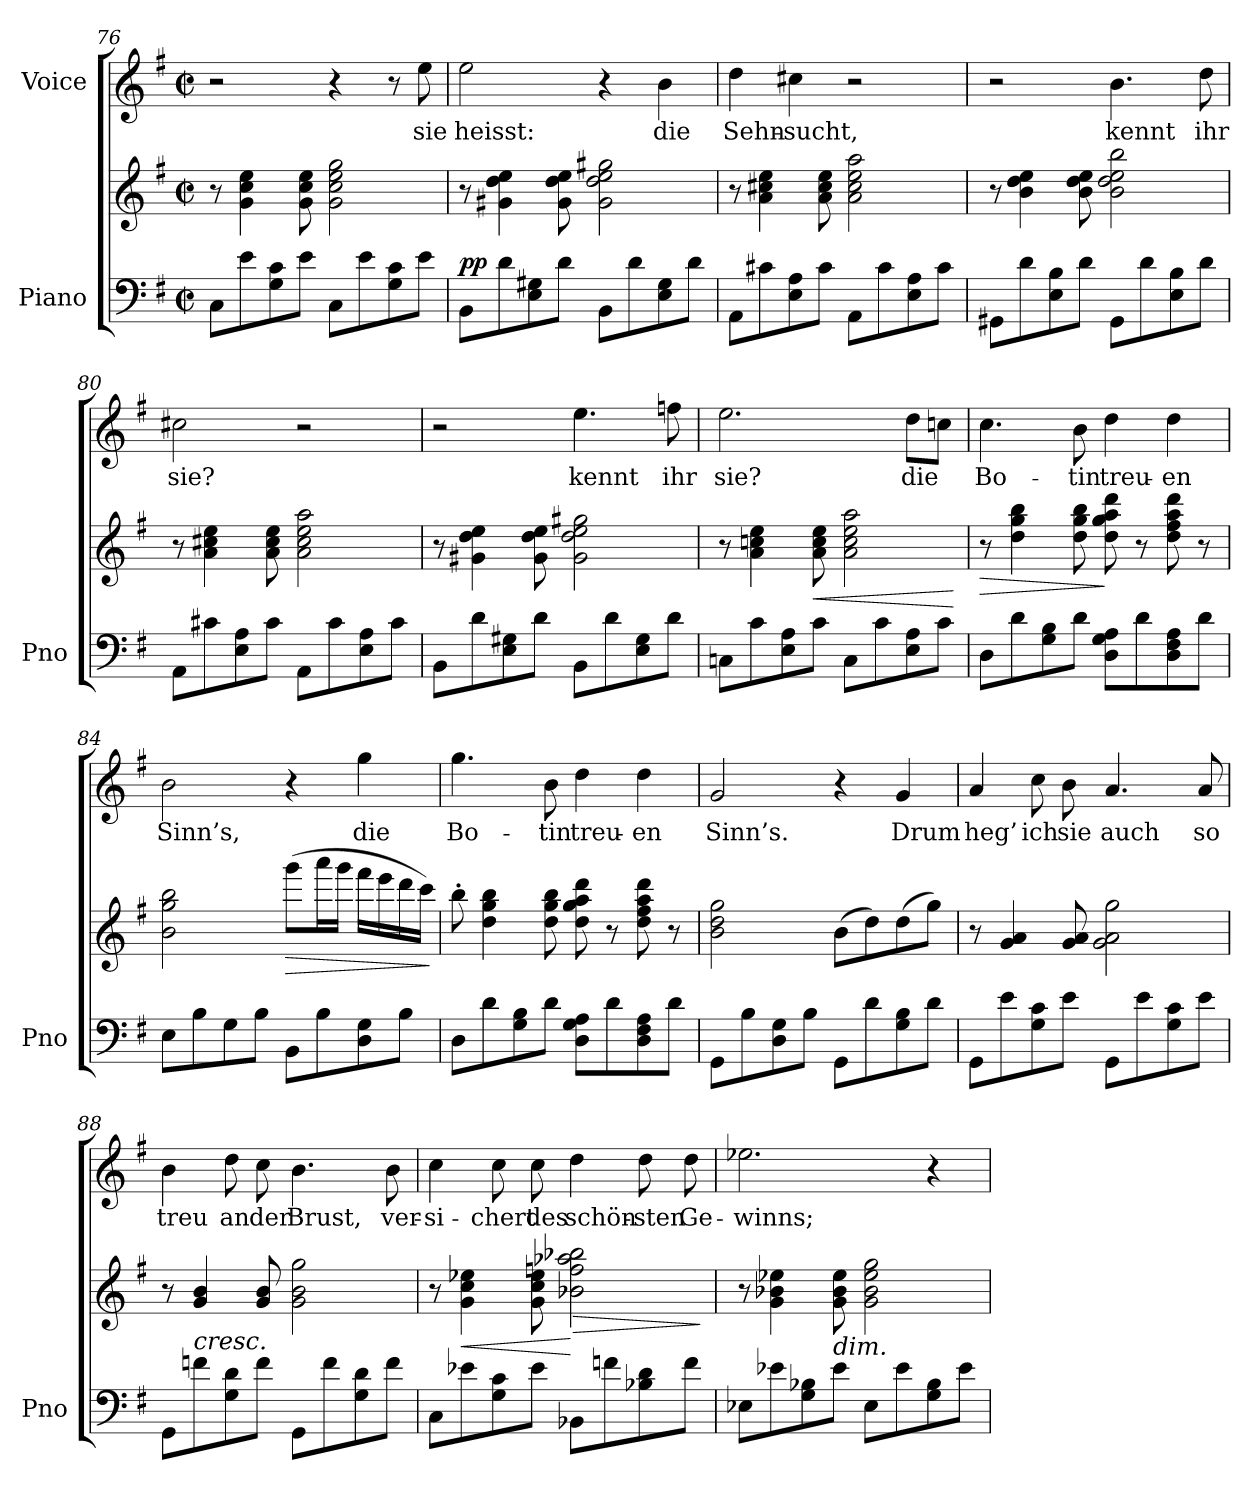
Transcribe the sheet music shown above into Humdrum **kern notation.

**kern	**kern	**dynam	**kern	**text
*part2	*part2	*part2	*part1	*part1
*staff3	*staff2	*staff2/3	*staff1	*staff1
*I"Piano	*	*	*I"Voice	*
*I'Pno	*	*	*	*
*clefF4	*clefG2	*	*clefG2	*
*k[f#]	*k[f#]	*	*k[f#]	*
*M2/2	*M2/2	*	*M2/2	*
*met(c|)	*met(c|)	*	*met(c|)	*
=76	=76	=76	=76	=76
8C\L	8r	.	2r	.
8e\	4g\ 4cc\ 4ee\	.	.	.
8G\ 8c\	.	.	.	.
8e\J	8g\ 8cc\ 8ee\	.	.	.
8C\L	2g\ 2cc\ 2ee\ 2gg\	.	4r	.
8e\	.	.	.	.
8G\ 8c\	.	.	8r	.
8e\J	.	.	8ee\	sie
=77	=77	=77	=77	=77
!	!	!LO:DY:a=2	!	!
8BB\L	8r	pp	2ee\	heisst:
8d\	4g#X\ 4dd\ 4ee\	.	.	.
8E\ 8G#X\	.	.	.	.
8d\J	8g#\ 8dd\ 8ee\	.	.	.
8BB\L	2g#\ 2dd\ 2ee\ 2gg#X\	.	4r	.
8d\	.	.	.	.
8E\ 8G#\	.	.	4b\	die
8d\J	.	.	.	.
=78	=78	=78	=78	=78
8AA\L	8r	.	4dd\	Sehn-
8c#X\	4a\ 4cc#X\ 4ee\	.	.	.
8E\ 8A\	.	.	4cc#X\	-sucht,
8c#\J	8a\ 8cc#\ 8ee\	.	.	.
8AA\L	2a\ 2cc#\ 2ee\ 2aa\	.	2r	.
8c#\	.	.	.	.
8E\ 8A\	.	.	.	.
8c#\J	.	.	.	.
=79	=79	=79	=79	=79
8GG#X\L	8r	.	2r	.
8d\	4b\ 4dd\ 4ee\	.	.	.
8E\ 8B\	.	.	.	.
8d\J	8b\ 8dd\ 8ee\	.	.	.
8GG#\L	2b\ 2dd\ 2ee\ 2bb\	.	4.b\	kennt
8d\	.	.	.	.
8E\ 8B\	.	.	.	.
8d\J	.	.	8dd\	ihr
=80	=80	=80	=80	=80
8AA\L	8r	.	2cc#X\	sie?
8c#X\	4a\ 4cc#X\ 4ee\	.	.	.
8E\ 8A\	.	.	.	.
8c#\J	8a\ 8cc#\ 8ee\	.	.	.
8AA\L	2a\ 2cc#\ 2ee\ 2aa\	.	2r	.
8c#\	.	.	.	.
8E\ 8A\	.	.	.	.
8c#\J	.	.	.	.
=81	=81	=81	=81	=81
8BB\L	8r	.	2r	.
8d\	4g#X\ 4dd\ 4ee\	.	.	.
8E\ 8G#X\	.	.	.	.
8d\J	8g#\ 8dd\ 8ee\	.	.	.
8BB\L	2g#\ 2dd\ 2ee\ 2gg#X\	.	4.ee\	kennt
8d\	.	.	.	.
8E\ 8G#\	.	.	.	.
8d\J	.	.	8ffn\	ihr
=82	=82	=82	=82	=82
8Cn\L	8r	.	2.ee\	sie?
8c\	4a\ 4ccn\ 4ee\	.	.	.
8E\ 8A\	.	.	.	.
!	!	!LO:HP:b	!	!
8c\J	8a\ 8cc\ 8ee\	<	.	.
8C\L	2a\ 2cc\ 2ee\ 2aa\	.	.	.
8c\	.	.	.	.
8E\ 8A\	.	.	8dd\L	die
8c\J	.	.	8ccn\J	.
.	.	[	.	.
=83	=83	=83	=83	=83
!	!	!LO:HP:b	!	!
8D\L	8r	>	4.cc\	Bo-
8d\	4dd\ 4gg\ 4bb\	.	.	.
8G\ 8B\	.	.	.	.
8d\J	8dd\ 8gg\ 8bb\	.	8b\	-tin
8D\ 8G\ 8A\L	8dd\ 8gg\ 8aa\ 8ddd\	]	4dd\	treu-
8d\	8r	.	.	.
8D\ 8F#\ 8A\	8dd\ 8ff#\ 8aa\ 8ddd\	.	4dd\	-en
8d\J	8r	.	.	.
=84	=84	=84	=84	=84
8E\L	2b\ 2gg\ 2bb\	.	2b\	Sinn’s,
8B\	.	.	.	.
8G\	.	.	.	.
8B\J	.	.	.	.
!	!	!LO:HP:b	!	!
8BB\L	(8ggg\L	>	4r	.
8B\	16aaa\L	.	.	.
.	16ggg\JJ	.	.	.
8D\ 8G\	16fff#\LL	.	4gg\	die
.	16eee\	.	.	.
8B\J	16ddd\	.	.	.
.	16ccc\JJ)	.	.	.
.	.	]	.	.
=85	=85	=85	=85	=85
8D\L	8bb'\	.	4.gg\	Bo-
8d\	4dd\ 4gg\ 4bb\	.	.	.
8G\ 8B\	.	.	.	.
8d\J	8dd\ 8gg\ 8bb\	.	8b\	-tin
8D\ 8G\ 8A\L	8dd\ 8gg\ 8aa\ 8ddd\	.	4dd\	treu-
8d\	8r	.	.	.
8D\ 8F#\ 8A\	8dd\ 8ff#\ 8aa\ 8ddd\	.	4dd\	-en
8d\J	8r	.	.	.
=86	=86	=86	=86	=86
8GG\L	2b\ 2dd\ 2gg\	.	2g/	Sinn’s.
8B\	.	.	.	.
8D\ 8G\	.	.	.	.
8B\J	.	.	.	.
8GG\L	(8b\L	.	4r	.
8d\	8dd\)	.	.	.
8G\ 8B\	(8dd\	.	4g/	Drum
8d\J	8gg\J)	.	.	.
=87	=87	=87	=87	=87
8GG\L	8r	.	4a/	heg’
8e\	4g/ 4a/	.	.	.
8G\ 8c\	.	.	8cc\	ich
8e\J	8g/ 8a/	.	8b\	sie
8GG\L	2g\ 2a\ 2gg\	.	4.a/	auch
8e\	.	.	.	.
8G\ 8c\	.	.	.	.
8e\J	.	.	8a/	so
=88	=88	=88	=88	=88
8GG\L	8r	.	4b\	treu
!LO:TX:a:i:t=cresc.	!	!	!	!
8fn\	4g/ 4b/	.	.	.
8G\ 8d\	.	.	8dd\	an
8f\J	8g/ 8b/	.	8cc\	der
8GG\L	2g\ 2b\ 2gg\	.	4.b\	Brust,
8f\	.	.	.	.
8G\ 8d\	.	.	.	.
8f\J	.	.	8b\	ver-
=89	=89	=89	=89	=89
8C\L	8r	.	4cc\	-si-
!	!	!LO:HP:b	!	!
8e-X\	4g\ 4cc\ 4ee-X\	<	.	.
8G\ 8c\	.	.	8cc\	-chert
8e-\J	8g\ 8cc\ 8ee-\	.	8cc\	des
!	!	!LO:HP:n=1:b	!	!
8BB-X\L	2b-X\ 2ffn\ 2aa-X\ 2bb-X\	[ >	4dd\	schön-
8fn\	.	.	.	.
8B-X\ 8d\	.	.	8dd\	-sten
8f\J	.	.	8dd\	Ge-
.	.	]	.	.
=90	=90	=90	=90	=90
8E-X\L	8r	.	2.ee-X\	-winns;
8e-X\	4g\ 4b-X\ 4ee-X\	.	.	.
8G\ 8B-X\	.	.	.	.
!LO:TX:a:i:t=dim.	!	!	!	!
8e-\J	8g\ 8b-\ 8ee-\	.	.	.
8E-\L	2g\ 2b-\ 2ee-\ 2gg\	.	.	.
8e-\	.	.	.	.
8G\ 8B-\	.	.	4r	.
8e-\J	.	.	.	.
=	=	=	=	=
*-	*-	*-	*-	*-
